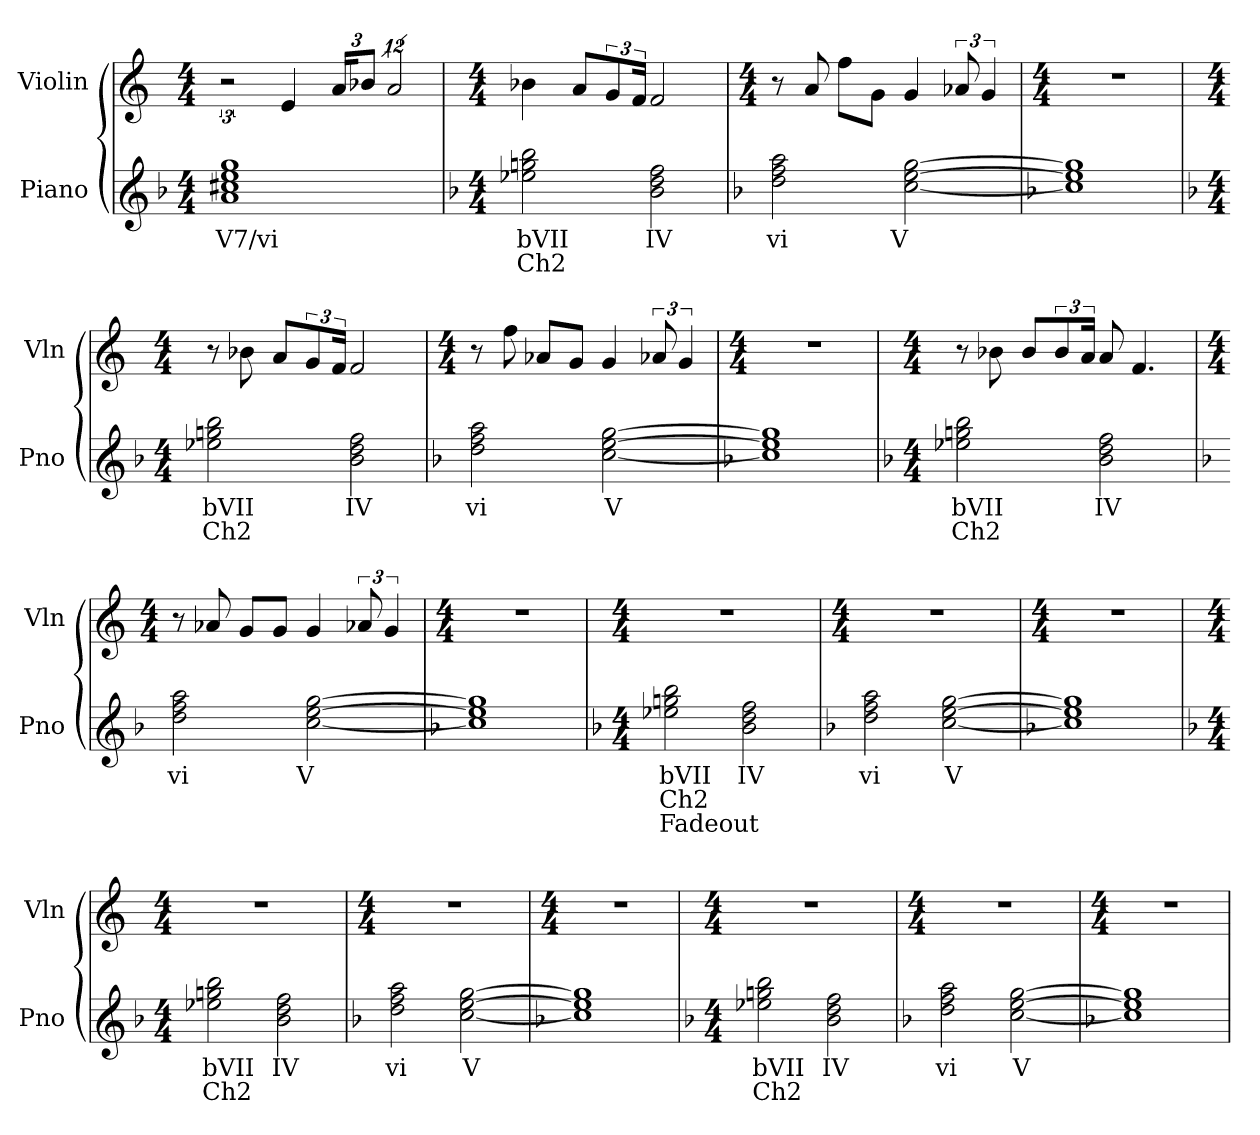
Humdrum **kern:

**kern	**text	**text	**text	**kern
*part2	*part2	*part2	*part2	*part1
*staff2	*staff2	*staff2	*staff2	*staff1
*I"Piano	*	*	*	*I"Violin
*I'Pno	*	*	*	*I'Vln
*k[b-]	*	*	*	*
*F:	*	*	*	*
*M4/4	*	*	*	*M4/4
=	=	=	=	=
1a 1cc#X 1ee 1gg	V7/vi	.	.	3r
.	.	.	.	4e
.	.	.	.	24aKL
.	.	.	.	12b-XJ
.	.	.	.	24%7a
=	=	=	=	=
*k[b-]	*	*	*	*
*F:	*	*	*	*
*M4/4	*	*	*	*M4/4
2ee-X 2ggn 2bb-	bVII	Ch2	.	4b-X
.	.	.	.	8aL
.	.	.	.	12g
.	.	.	.	24fJk
2b- 2dd 2ff	IV	.	.	2f
=	=	=	=	=
*k[b-]	*	*	*	*
*F:	*	*	*	*
*	*	*	*	*M4/4
2dd 2ff 2aa	vi	.	.	8r
.	.	.	.	8a
.	.	.	.	8ffL
.	.	.	.	8gJ
[2cc [2ee [2gg	V	.	.	4g
.	.	.	.	12a-X
.	.	.	.	6g
=	=	=	=	=
*k[b-]	*	*	*	*
*F:	*	*	*	*
*	*	*	*	*M4/4
1cc] 1ee] 1gg]	.	.	.	1r
=	=	=	=	=
*k[b-]	*	*	*	*
*F:	*	*	*	*
*M4/4	*	*	*	*M4/4
2ee-X 2ggn 2bb-	bVII	Ch2	.	8r
.	.	.	.	8b-X
.	.	.	.	8aL
.	.	.	.	12g
.	.	.	.	24fJk
2b- 2dd 2ff	IV	.	.	2f
=	=	=	=	=
*k[b-]	*	*	*	*
*F:	*	*	*	*
*	*	*	*	*M4/4
2dd 2ff 2aa	vi	.	.	8r
.	.	.	.	8ff
.	.	.	.	8a-XL
.	.	.	.	8gJ
[2cc [2ee [2gg	V	.	.	4g
.	.	.	.	12a-X
.	.	.	.	6g
=	=	=	=	=
*k[b-]	*	*	*	*
*F:	*	*	*	*
*	*	*	*	*M4/4
1cc] 1ee] 1gg]	.	.	.	1r
=	=	=	=	=
*k[b-]	*	*	*	*
*F:	*	*	*	*
*M4/4	*	*	*	*M4/4
2ee-X 2ggn 2bb-	bVII	Ch2	.	8r
.	.	.	.	8b-X
.	.	.	.	8b-L
.	.	.	.	12b-
.	.	.	.	24aJk
2b- 2dd 2ff	IV	.	.	8a
.	.	.	.	4.f
=	=	=	=	=
*k[b-]	*	*	*	*
*F:	*	*	*	*
*	*	*	*	*M4/4
2dd 2ff 2aa	vi	.	.	8r
.	.	.	.	8a-X
.	.	.	.	8gL
.	.	.	.	8gJ
[2cc [2ee [2gg	V	.	.	4g
.	.	.	.	12a-X
.	.	.	.	6g
=	=	=	=	=
*k[b-]	*	*	*	*
*F:	*	*	*	*
*	*	*	*	*M4/4
1cc] 1ee] 1gg]	.	.	.	1r
=	=	=	=	=
*k[b-]	*	*	*	*
*F:	*	*	*	*
*M4/4	*	*	*	*M4/4
2ee-X 2ggn 2bb-	bVII	Ch2	Fadeout	1r
2b- 2dd 2ff	IV	.	.	.
=	=	=	=	=
*k[b-]	*	*	*	*
*F:	*	*	*	*
*	*	*	*	*M4/4
2dd 2ff 2aa	vi	.	.	1r
[2cc [2ee [2gg	V	.	.	.
=	=	=	=	=
*k[b-]	*	*	*	*
*F:	*	*	*	*
*	*	*	*	*M4/4
1cc] 1ee] 1gg]	.	.	.	1r
=	=	=	=	=
*k[b-]	*	*	*	*
*F:	*	*	*	*
*M4/4	*	*	*	*M4/4
2ee-X 2ggn 2bb-	bVII	Ch2	.	1r
2b- 2dd 2ff	IV	.	.	.
=	=	=	=	=
*k[b-]	*	*	*	*
*F:	*	*	*	*
*	*	*	*	*M4/4
2dd 2ff 2aa	vi	.	.	1r
[2cc [2ee [2gg	V	.	.	.
=	=	=	=	=
*k[b-]	*	*	*	*
*F:	*	*	*	*
*	*	*	*	*M4/4
1cc] 1ee] 1gg]	.	.	.	1r
=	=	=	=	=
*k[b-]	*	*	*	*
*F:	*	*	*	*
*M4/4	*	*	*	*M4/4
2ee-X 2ggn 2bb-	bVII	Ch2	.	1r
2b- 2dd 2ff	IV	.	.	.
=	=	=	=	=
*k[b-]	*	*	*	*
*F:	*	*	*	*
*	*	*	*	*M4/4
2dd 2ff 2aa	vi	.	.	1r
[2cc [2ee [2gg	V	.	.	.
=	=	=	=	=
*k[b-]	*	*	*	*
*F:	*	*	*	*
*	*	*	*	*M4/4
1cc] 1ee] 1gg]	.	.	.	1r
=	=	=	=	=
*-	*-	*-	*-	*-
